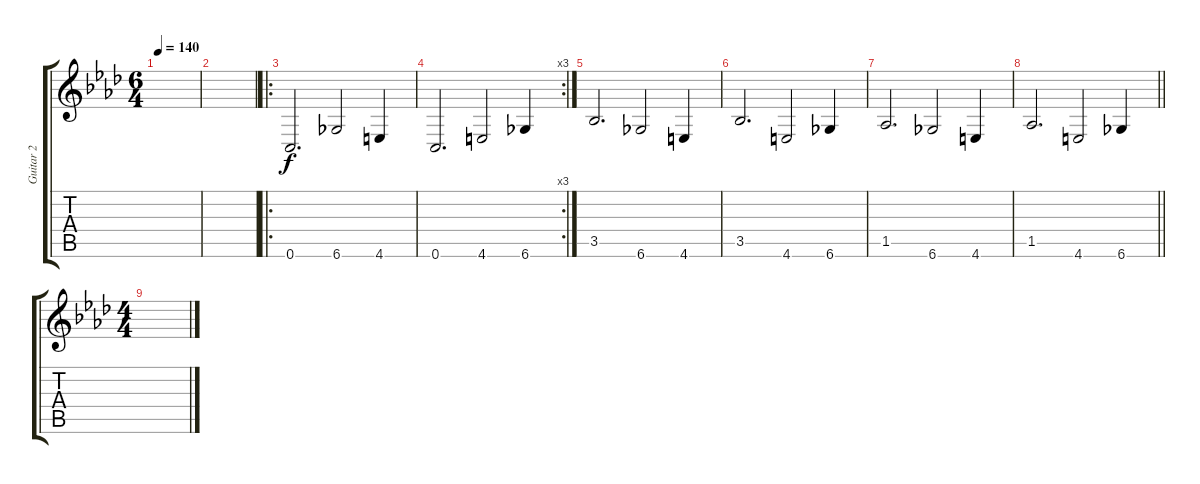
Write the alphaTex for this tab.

\track ("Guitar 2" "Guitar 2") {instrument overdrivenguitar}
\staff {score tabs}
\tuning (E4 C4 G3 C3 G2 C2) {hide}
\ts (6 4)
\tempo 140
\clef g2
\ks ab
|
|
\ro
0.6.2{d} 6.6.2 4.6.4 |
\rc 3
0.6.2{d} 4.6.2 6.6.4 |
3.5.2{d} 6.6.2 4.6.4 |
3.5.2{d} 4.6.2 6.6.4 |
1.5.2{d} 6.6.2 4.6.4 |
\barLineRight lightlight
1.5.2{d} 4.6.2 6.6.4 |
\ts (4 4)
